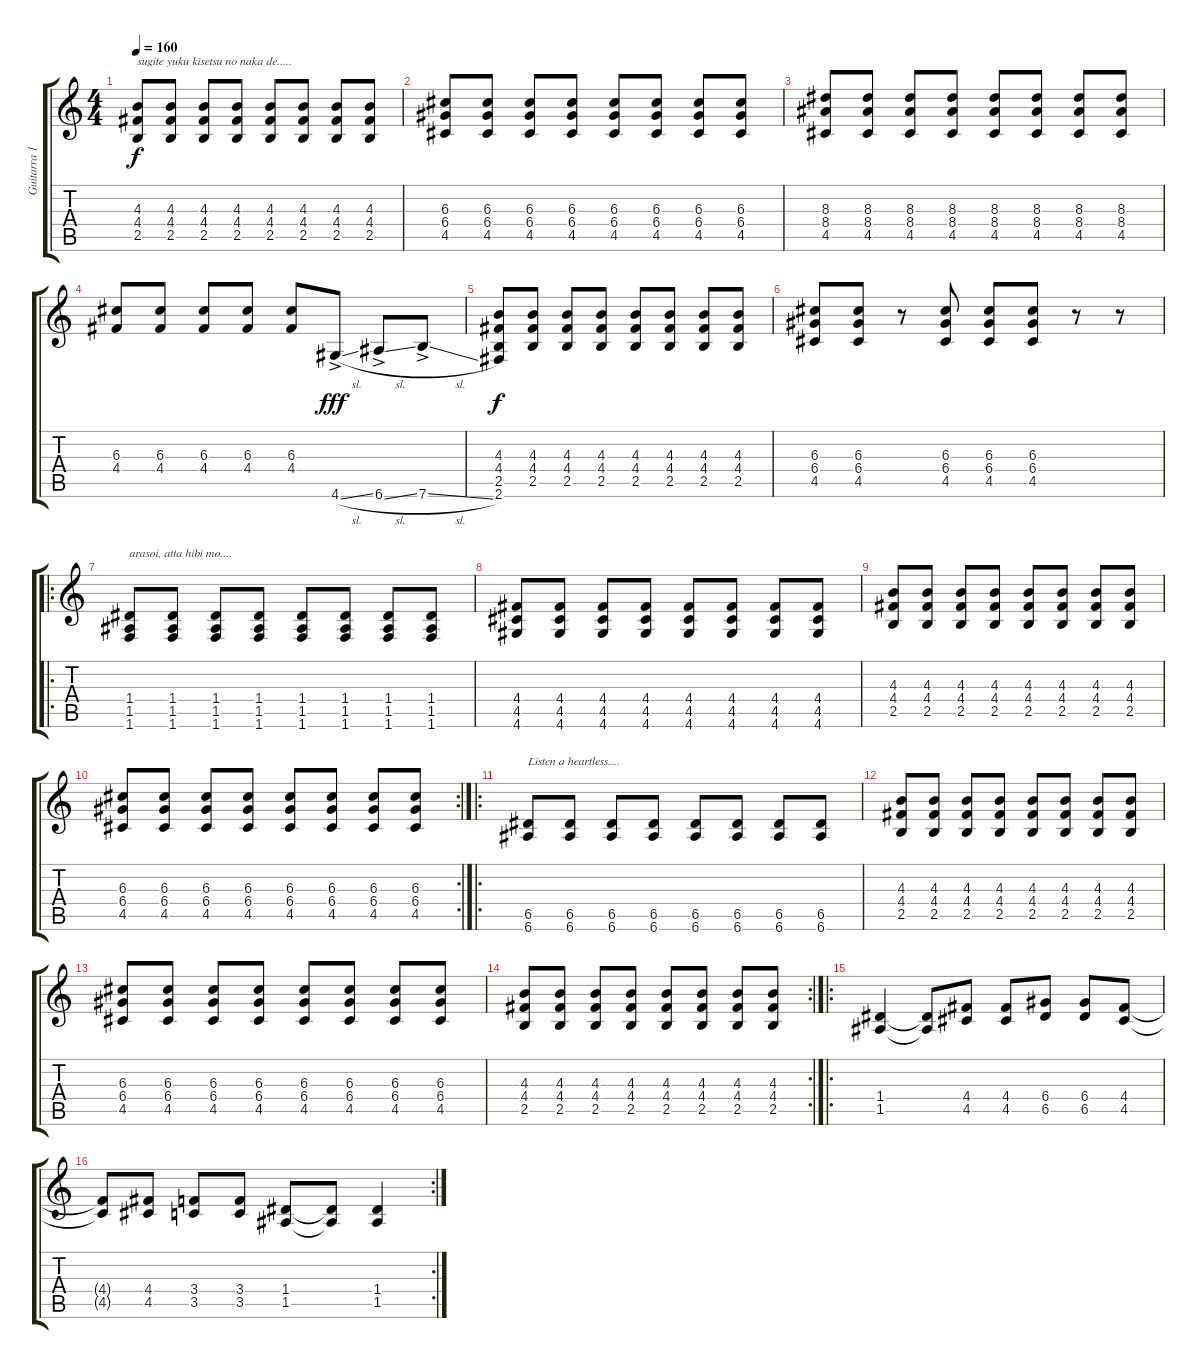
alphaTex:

\track ("Guitarra 1" "Guitarra 1") {instrument overdrivenguitar}
\staff {score tabs}
\tuning (E4 B3 G3 D3 A2 E2) {hide}
\ts (4 4)
\tempo 160
\clef g2
\ks c
(4.3 4.4 2.5).8{txt "sugite yuku kisetsu no naka de....." dy f} (4.3 4.4 2.5).8 (4.3 4.4 2.5).8 (4.3 4.4 2.5).8 (4.3 4.4 2.5).8 (4.3 4.4 2.5).8 (4.3 4.4 2.5).8 (4.3 4.4 2.5).8 |
(6.3 6.4 4.5).8 (6.3 6.4 4.5).8 (6.3 6.4 4.5).8 (6.3 6.4 4.5).8 (6.3 6.4 4.5).8 (6.3 6.4 4.5).8 (6.3 6.4 4.5).8 (6.3 6.4 4.5).8 |
(8.3 8.4 4.5).8 (8.3 8.4 4.5).8 (8.3 8.4 4.5).8 (8.3 8.4 4.5).8 (8.3 8.4 4.5).8 (8.3 8.4 4.5).8 (8.3 8.4 4.5).8 (8.3 8.4 4.5).8 |
(6.3 4.4).8 (6.3 4.4).8 (6.3 4.4).8 (6.3 4.4).8 (6.3 4.4).8 4.6{sl ac}.8{dy fff} 6.6{sl ac}.8 7.6{sl ac}.8 |
(4.3 4.4 2.5 2.6).8{dy f} (4.3 4.4 2.5).8 (4.3 4.4 2.5).8 (4.3 4.4 2.5).8 (4.3 4.4 2.5).8 (4.3 4.4 2.5).8 (4.3 4.4 2.5).8 (4.3 4.4 2.5).8 |
(6.3 6.4 4.5).8 (6.3 6.4 4.5).8 r.8 (6.3 6.4 4.5).8 (6.3 6.4 4.5).8 (6.3 6.4 4.5).8 r.8 r.8 |
\ro
(1.4 1.5 1.6).8{txt "arasoi, atta hibi mo...."} (1.4 1.5 1.6).8 (1.4 1.5 1.6).8 (1.4 1.5 1.6).8 (1.4 1.5 1.6).8 (1.4 1.5 1.6).8 (1.4 1.5 1.6).8 (1.4 1.5 1.6).8 |
(4.4 4.5 4.6).8 (4.4 4.5 4.6).8 (4.4 4.5 4.6).8 (4.4 4.5 4.6).8 (4.4 4.5 4.6).8 (4.4 4.5 4.6).8 (4.4 4.5 4.6).8 (4.4 4.5 4.6).8 |
(4.3 4.4 2.5).8 (4.3 4.4 2.5).8 (4.3 4.4 2.5).8 (4.3 4.4 2.5).8 (4.3 4.4 2.5).8 (4.3 4.4 2.5).8 (4.3 4.4 2.5).8 (4.3 4.4 2.5).8 |
\rc 2
(6.3 6.4 4.5).8 (6.3 6.4 4.5).8 (6.3 6.4 4.5).8 (6.3 6.4 4.5).8 (6.3 6.4 4.5).8 (6.3 6.4 4.5).8 (6.3 6.4 4.5).8 (6.3 6.4 4.5).8 |
\ro
(6.5 6.6).8{txt "Listen a heartless...."} (6.5 6.6).8 (6.5 6.6).8 (6.5 6.6).8 (6.5 6.6).8 (6.5 6.6).8 (6.5 6.6).8 (6.5 6.6).8 |
(4.3 4.4 2.5).8 (4.3 4.4 2.5).8 (4.3 4.4 2.5).8 (4.3 4.4 2.5).8 (4.3 4.4 2.5).8 (4.3 4.4 2.5).8 (4.3 4.4 2.5).8 (4.3 4.4 2.5).8 |
(6.3 6.4 4.5).8 (6.3 6.4 4.5).8 (6.3 6.4 4.5).8 (6.3 6.4 4.5).8 (6.3 6.4 4.5).8 (6.3 6.4 4.5).8 (6.3 6.4 4.5).8 (6.3 6.4 4.5).8 |
\rc 2
(4.3 4.4 2.5).8 (4.3 4.4 2.5).8 (4.3 4.4 2.5).8 (4.3 4.4 2.5).8 (4.3 4.4 2.5).8 (4.3 4.4 2.5).8 (4.3 4.4 2.5).8 (4.3 4.4 2.5).8 |
\ro
(1.4 1.5).4 (1.4{t} 1.5{t}).8 (4.4 4.5).8 (4.4 4.5).8 (6.4 6.5).8 (6.4 6.5).8 (4.4 4.5).8 |
\rc 2
(4.4{t} 4.5{t}).8 (4.4 4.5).8 (3.4 3.5).8 (3.4 3.5).8 (1.4 1.5).8 (1.4{t} 1.5{t}).8 (1.4 1.5).4
